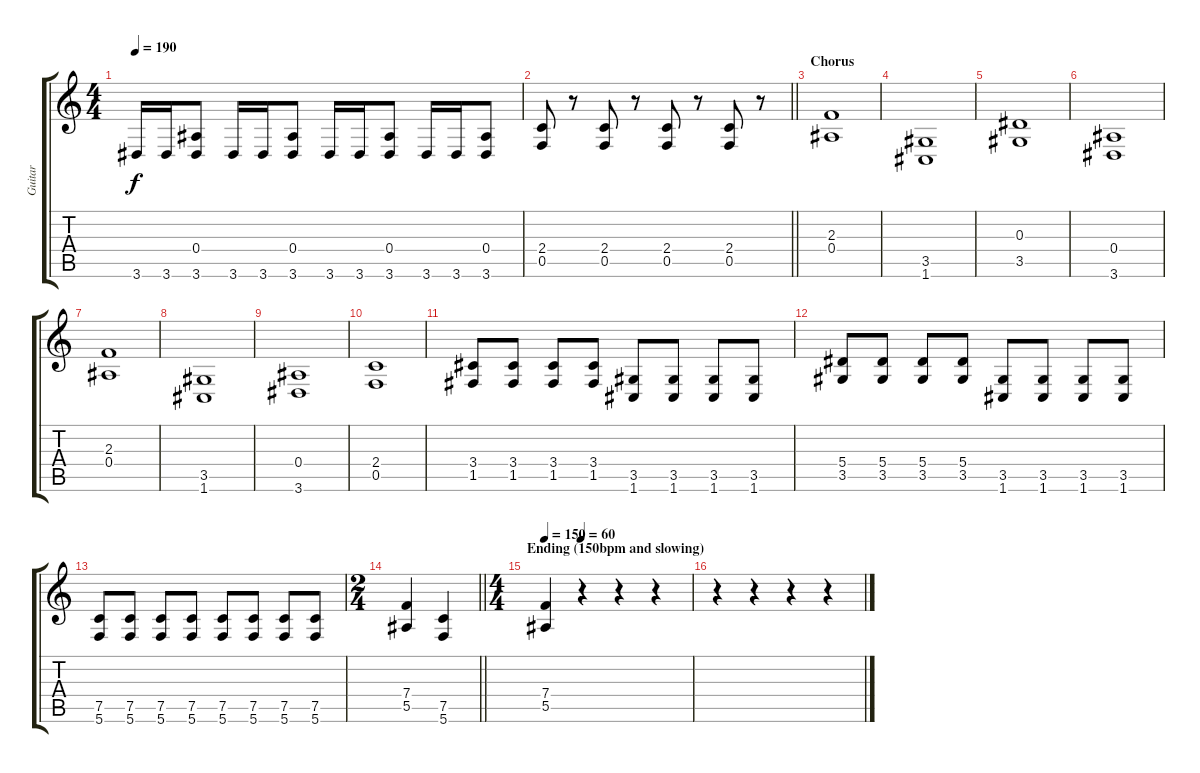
\track ("Guitar" "Guitar") {instrument distortionguitar}
\staff {score tabs}
\tuning (C4 G3 Eb3 Bb2 F2 C2) {hide}
\ts (4 4)
\tempo 190
\clef g2
\ks c
3.6.16{dy f} 3.6.16 (0.4 3.6).8 3.6.16 3.6.16 (0.4 3.6).8 3.6.16 3.6.16 (0.4 3.6).8 3.6.16 3.6.16 (0.4 3.6).8 |
\barLineRight lightlight
(2.4 0.5).8 r.8 (2.4 0.5).8 r.8 (2.4 0.5).8 r.8 (2.4 0.5).8 r.8 |
\section ("" "Chorus")
(2.3 0.4).1 |
(3.5 1.6).1 |
(0.3 3.5).1 |
(0.4 3.6).1 |
(2.3 0.4).1 |
(3.5 1.6).1 |
(0.4 3.6).1 |
(2.4 0.5).1 |
(3.4 1.5).8 (3.4 1.5).8 (3.4 1.5).8 (3.4 1.5).8 (3.5 1.6).8 (3.5 1.6).8 (3.5 1.6).8 (3.5 1.6).8 |
(5.4 3.5).8 (5.4 3.5).8 (5.4 3.5).8 (5.4 3.5).8 (3.5 1.6).8 (3.5 1.6).8 (3.5 1.6).8 (3.5 1.6).8 |
(7.5 5.6).8 (7.5 5.6).8 (7.5 5.6).8 (7.5 5.6).8 (7.5 5.6).8 (7.5 5.6).8 (7.5 5.6).8 (7.5 5.6).8 |
\ts (2 4)
\barLineRight lightlight
(7.4 5.5).4 (7.5 5.6).4 |
\ts (4 4)
\section ("" "Ending (150bpm and slowing)")
\tempo 150
\tempo (60 0.25)
(7.4 5.5).4 r.4 r.4 r.4 |
r.4 r.4 r.4 r.4
